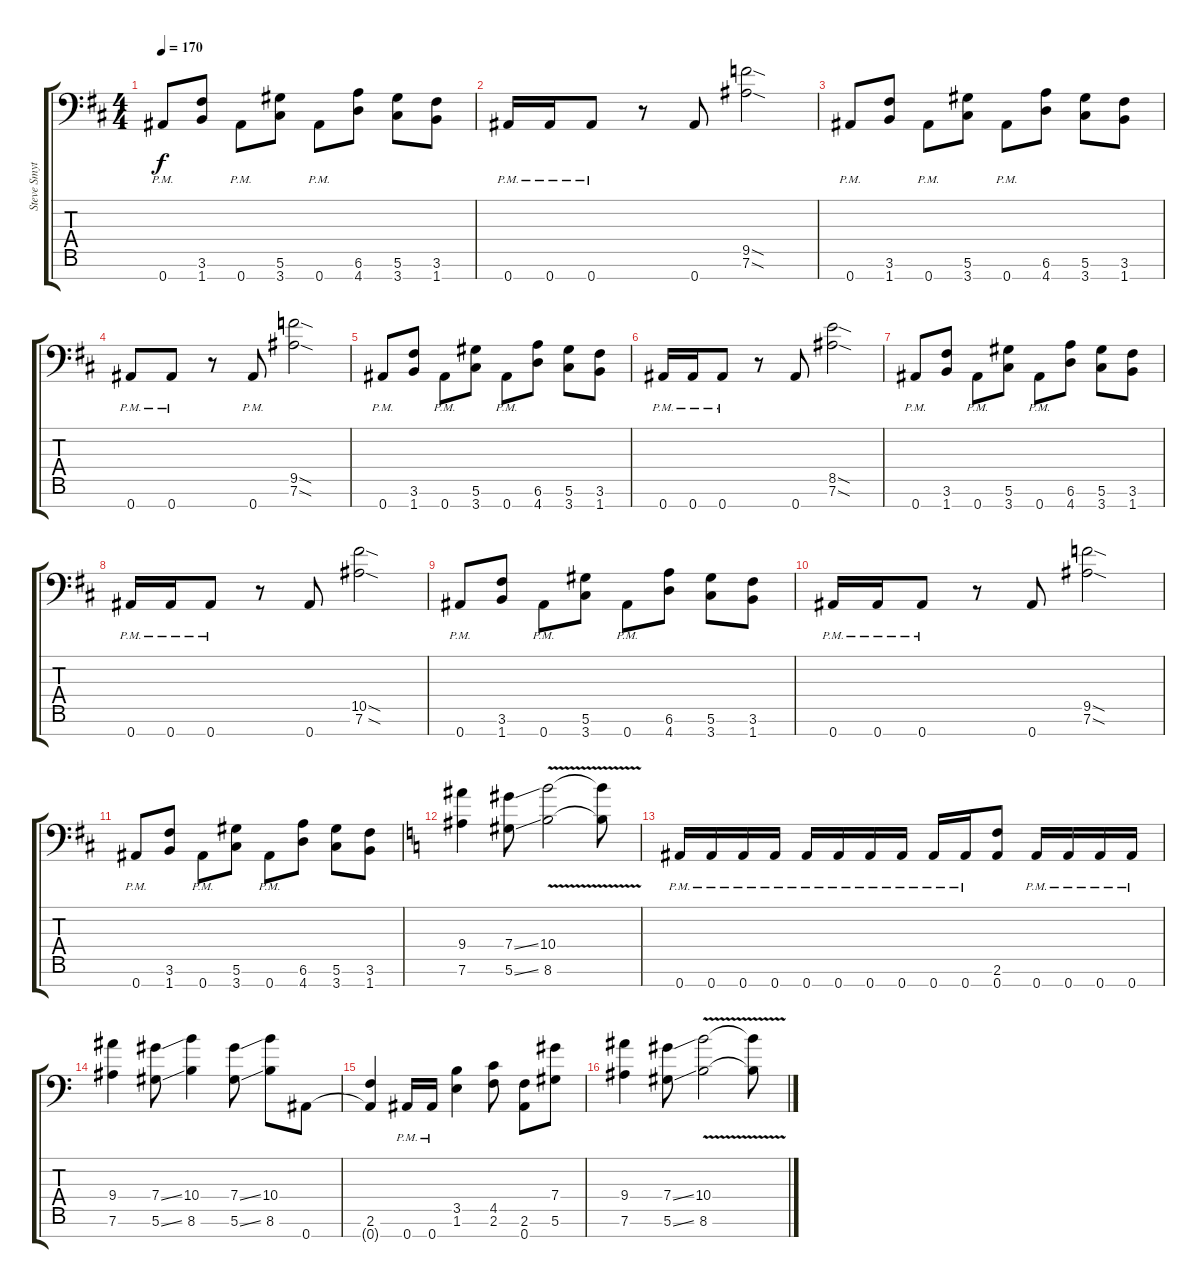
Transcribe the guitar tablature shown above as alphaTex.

\track ("Steve Smyth Rhythm" "Steve Smyt") {instrument distortionguitar}
\staff {score tabs}
\tuning (Eb4 Bb3 Gb3 Db3 Ab2 Eb2 Bb1) {hide}
\ts (4 4)
\tempo 170
\clef f4
\ks d
0.7{pm}.8{dy f} (3.6 1.7).8 0.7{pm}.8 (5.6 3.7).8 0.7{pm}.8 (6.6 4.7).8 (5.6 3.7).8 (3.6 1.7).8 |
0.7{pm}.16 0.7{pm}.16 0.7{pm}.8 r.8 0.7.8 (9.5{sod} 7.6{sod}).2 |
0.7{pm}.8 (3.6 1.7).8 0.7{pm}.8 (5.6 3.7).8 0.7{pm}.8 (6.6 4.7).8 (5.6 3.7).8 (3.6 1.7).8 |
0.7{pm}.8 0.7{pm}.8 r.8 0.7{pm}.8 (9.5{sod} 7.6{sod}).2 |
0.7{pm}.8 (3.6 1.7).8 0.7{pm}.8 (5.6 3.7).8 0.7{pm}.8 (6.6 4.7).8 (5.6 3.7).8 (3.6 1.7).8 |
0.7{pm}.16 0.7{pm}.16 0.7{pm}.8 r.8 0.7.8 (8.5{sod} 7.6{sod}).2 |
0.7{pm}.8 (3.6 1.7).8 0.7{pm}.8 (5.6 3.7).8 0.7{pm}.8 (6.6 4.7).8 (5.6 3.7).8 (3.6 1.7).8 |
0.7{pm}.16 0.7{pm}.16 0.7{pm}.8 r.8 0.7.8 (10.5{sod} 7.6{sod}).2 |
0.7{pm}.8 (3.6 1.7).8 0.7{pm}.8 (5.6 3.7).8 0.7{pm}.8 (6.6 4.7).8 (5.6 3.7).8 (3.6 1.7).8 |
0.7{pm}.16 0.7{pm}.16 0.7{pm}.8 r.8 0.7.8 (9.5{sod} 7.6{sod}).2 |
0.7{pm}.8 (3.6 1.7).8 0.7{pm}.8 (5.6 3.7).8 0.7{pm}.8 (6.6 4.7).8 (5.6 3.7).8 (3.6 1.7).8 |
\ks c
(9.4 7.6).4 (7.4{ss} 5.6{ss}).8 (10.4{v} 8.6{v}).2 (10.4{t} 8.6{t}).8 |
0.7{pm}.16 0.7{pm}.16 0.7{pm}.16 0.7{pm}.16 0.7{pm}.16 0.7{pm}.16 0.7{pm}.16 0.7{pm}.16 0.7{pm}.16 0.7{pm}.16 (2.6 0.7).8 0.7{pm}.16 0.7{pm}.16 0.7{pm}.16 0.7{pm}.16 |
(9.4 7.6).4 (7.4{ss} 5.6{ss}).8 (10.4 8.6).4 (7.4{ss} 5.6{ss}).8 (10.4 8.6).8 0.7.8 |
(2.6 0.7{t}).4 0.7{pm}.16 0.7{pm}.16 (3.5 1.6).4 (4.5 2.6).8 (2.6 0.7).8 (7.4 5.6).8 |
(9.4 7.6).4 (7.4{ss} 5.6{ss}).8 (10.4{v} 8.6{v}).2 (10.4{t} 8.6{t}).8
